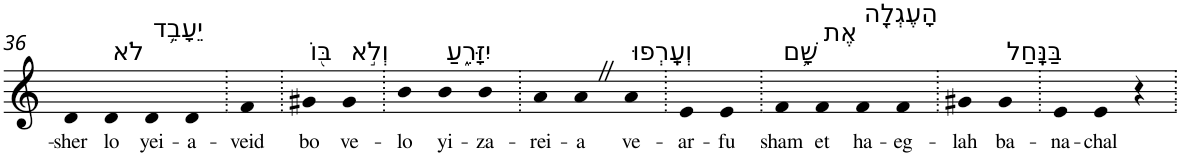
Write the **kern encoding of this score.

**kern	**text
*part1	*part1
*staff1	*staff1
*I"Piano	*
*I'Pno	*
!!LO:PB:g=z
*clefG2	*
*k[]	*
=36	=36
!	!LO:LY:b
4d	-sher
!LO:TX:a:t=לֹא	!
!	!LO:LY:b
4d	lo
!LO:TX:a:t=יֵעָבֵ֥ד	!
!	!LO:LY:b
4d	yei-
!	!LO:LY:b
4d	-a-
=37.	=37.
!	!LO:LY:b
4f	-veid
=38.	=38.
!LO:TX:a:t=בּ֖וֹ	!
!	!LO:LY:b
4g#X	bo
!LO:TX:a:t=וְלֹ֣א	!
!	!LO:LY:b
4g#	ve-
=39.	=39.
!	!LO:LY:b
4b	-lo
!LO:TX:a:t=יִזָּרֵ֑עַ	!
!	!LO:LY:b
4b	yi-
!	!LO:LY:b
4b	-za-
=40.	=40.
!	!LO:LY:b
4a	-rei-
!	!LO:LY:b
4aZ	-a
!LO:TX:a:t=וְעָֽרְפוּ	!
!	!LO:LY:b
4a	ve-
=41.	=41.
!	!LO:LY:b
4e	-ar-
!	!LO:LY:b
4e	-fu
=42.	=42.
!LO:TX:a:t=שָׁ֥ם	!
!	!LO:LY:b
4f	sham
!LO:TX:a:t=אֶת	!
!	!LO:LY:b
4f	et
!LO:TX:a:t=הָעֶגְלָ֖ה	!
!	!LO:LY:b
4f	ha-
!	!LO:LY:b
4f	-eg-
=43.	=43.
!	!LO:LY:b
4g#X	-lah
!LO:TX:a:t=בַּנָּֽחַל	!
!	!LO:LY:b
4g#	ba-
=44.	=44.
!	!LO:LY:b
4e	-na-
!	!LO:LY:b
4e	-chal
4r	.
=.	=.
*-	*-
